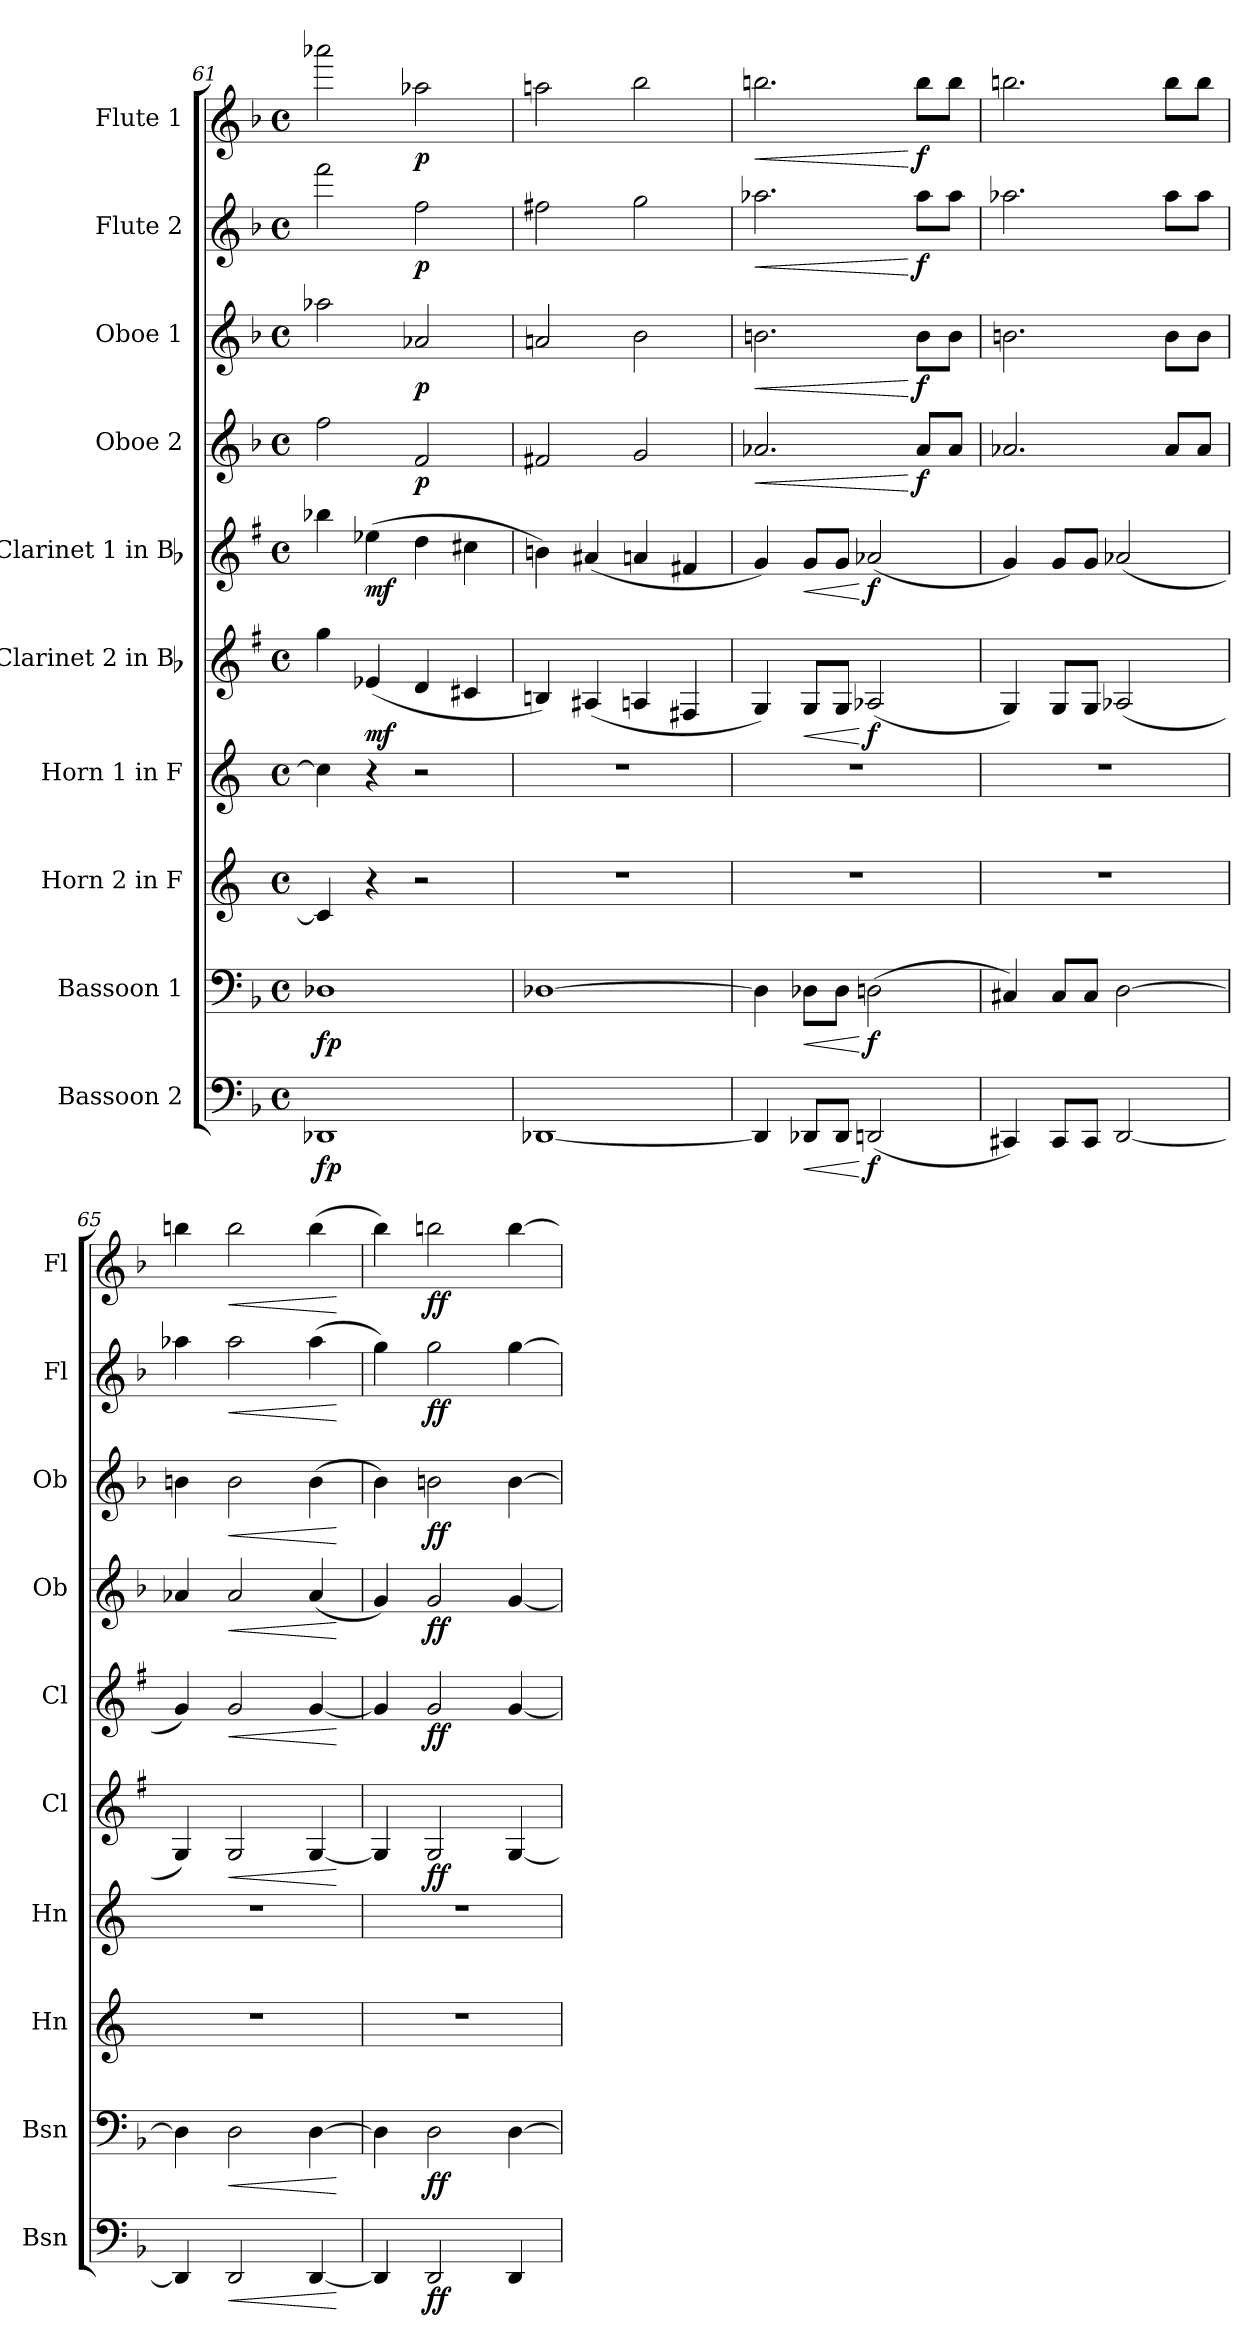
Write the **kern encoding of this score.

**kern	**dynam	**kern	**dynam	**kern	**kern	**kern	**dynam	**kern	**dynam	**kern	**dynam	**kern	**dynam	**kern	**dynam	**kern	**dynam
*part10	*part10	*part9	*part9	*part8	*part7	*part6	*part6	*part5	*part5	*part4	*part4	*part3	*part3	*part2	*part2	*part1	*part1
*staff10	*staff10	*staff9	*staff9	*staff8	*staff7	*staff6	*staff6	*staff5	*staff5	*staff4	*staff4	*staff3	*staff3	*staff2	*staff2	*staff1	*staff1
*I"Bassoon 2	*	*I"Bassoon 1	*	*I"Horn 2 in F	*I"Horn 1 in F	*I"Clarinet 2 in Bb	*	*I"Clarinet 1 in Bb	*	*I"Oboe 2	*	*I"Oboe 1	*	*I"Flute 2	*	*I"Flute 1	*
*I'Bsn	*	*I'Bsn	*	*I'Hn	*I'Hn	*I'Cl	*	*I'Cl	*	*I'Ob	*	*I'Ob	*	*I'Fl	*	*I'Fl	*
*clefF4	*	*clefF4	*	*clefG2	*clefG2	*clefG2	*	*clefG2	*	*clefG2	*	*clefG2	*	*clefG2	*	*clefG2	*
*	*	*	*	*ITrd4c7	*ITrd4c7	*ITrd1c2	*	*ITrd1c2	*	*	*	*	*	*	*	*	*
*k[b-]	*	*k[b-]	*	*k[b-]	*k[b-]	*k[b-]	*	*k[b-]	*	*k[b-]	*	*k[b-]	*	*k[b-]	*	*k[b-]	*
*M4/4	*	*M4/4	*	*M4/4	*M4/4	*M4/4	*	*M4/4	*	*M4/4	*	*M4/4	*	*M4/4	*	*M4/4	*
*met(c)	*	*met(c)	*	*met(c)	*met(c)	*met(c)	*	*met(c)	*	*met(c)	*	*met(c)	*	*met(c)	*	*met(c)	*
=61	=61	=61	=61	=61	=61	=61	=61	=61	=61	=61	=61	=61	=61	=61	=61	=61	=61
!	!LO:DY:b	!	!LO:DY:b	!	!	!	!	!	!	!	!	!	!	!	!	!	!
1DD-X	fp	1D-X	fp	4F/]	4f\]	4ff\	.	4aa-X\	.	2ff\	.	2aa-X\	.	2fff\	.	2aaa-X\	.
!	!	!	!	!	!	!	!LO:DY:b	!	!LO:DY:b	!	!	!	!	!	!	!	!
.	.	.	.	4r	4r	(4d-X/	mf	(4dd-X\	mf	.	.	.	.	.	.	.	.
!	!	!	!	!	!	!	!	!	!	!	!LO:DY:b	!	!LO:DY:b	!	!LO:DY:b	!	!LO:DY:b
.	.	.	.	2r	2r	4c/	.	4cc\	.	2f/	p	2a-X/	p	2ff\	p	2aa-X\	p
.	.	.	.	.	.	4Bn/	.	4bn\	.	.	.	.	.	.	.	.	.
=62	=62	=62	=62	=62	=62	=62	=62	=62	=62	=62	=62	=62	=62	=62	=62	=62	=62
[1DD-X	.	[1D-X	.	1r	1r	4An/)	.	4an\)	.	2f#X/	.	2an/	.	2ff#X\	.	2aan\	.
.	.	.	.	.	.	(4G#X/	.	(4g#X/	.	.	.	.	.	.	.	.	.
.	.	.	.	.	.	4Gn/	.	4gn/	.	2g/	.	2b-\	.	2gg\	.	2bb-\	.
.	.	.	.	.	.	4En/	.	4en/	.	.	.	.	.	.	.	.	.
=63	=63	=63	=63	=63	=63	=63	=63	=63	=63	=63	=63	=63	=63	=63	=63	=63	=63
!	!	!	!	!	!	!	!	!	!	!	!LO:HP:b	!	!LO:HP:b	!	!LO:HP:b	!	!LO:HP:b
4DD-/]	.	4D-\]	.	1r	1r	4F/)	.	4f/)	.	2.a-X/	<	2.bn\	<	2.aa-X\	<	2.bbn\	<
!	!LO:HP:b	!	!LO:HP:b	!	!	!	!LO:HP:b	!	!LO:HP:b	!	!	!	!	!	!	!	!
8DD-X/L	<	8D-X\L	<	.	.	8F/L	<	8f/L	<	.	.	.	.	.	.	.	.
8DD-/J	.	8D-\J	.	.	.	8F/J	.	8f/J	.	.	.	.	.	.	.	.	.
!	!LO:DY:n=1:b	!	!LO:DY:n=1:b	!	!	!	!LO:DY:n=1:b	!	!LO:DY:n=1:b	!	!	!	!	!	!	!	!
(2DDn/	[ f	(2Dn\	[ f	.	.	(2G-X/	[ f	(2g-X/	[ f	.	.	.	.	.	.	.	.
!	!	!	!	!	!	!	!	!	!	!	!LO:DY:n=1:b	!	!LO:DY:n=1:b	!	!LO:DY:n=1:b	!	!LO:DY:n=1:b
.	.	.	.	.	.	.	.	.	.	8a-/L	[ f	8b\L	[ f	8aa-\L	[ f	8bb\L	[ f
.	.	.	.	.	.	.	.	.	.	8a-/J	.	8b\J	.	8aa-\J	.	8bb\J	.
=64	=64	=64	=64	=64	=64	=64	=64	=64	=64	=64	=64	=64	=64	=64	=64	=64	=64
4CC#X/)	.	4C#X/)	.	1r	1r	4F/)	.	4f/)	.	2.a-X/	.	2.bn\	.	2.aa-X\	.	2.bbn\	.
8CC#/L	.	8C#/L	.	.	.	8F/L	.	8f/L	.	.	.	.	.	.	.	.	.
8CC#/J	.	8C#/J	.	.	.	8F/J	.	8f/J	.	.	.	.	.	.	.	.	.
[2DD/	.	[2D\	.	.	.	(2G-X/	.	(2g-X/	.	.	.	.	.	.	.	.	.
.	.	.	.	.	.	.	.	.	.	8a-/L	.	8b\L	.	8aa-\L	.	8bb\L	.
.	.	.	.	.	.	.	.	.	.	8a-/J	.	8b\J	.	8aa-\J	.	8bb\J	.
=65	=65	=65	=65	=65	=65	=65	=65	=65	=65	=65	=65	=65	=65	=65	=65	=65	=65
4DD/]	.	4D\]	.	1r	1r	4F/)	.	4f/)	.	4a-X/	.	4bn\	.	4aa-X\	.	4bbn\	.
!	!LO:HP:b	!	!LO:HP:b	!	!	!	!LO:HP:b	!	!LO:HP:b	!	!LO:HP:b	!	!LO:HP:b	!	!LO:HP:b	!	!LO:HP:b
2DD/	<	2D\	<	.	.	2F/	<	2f/	<	2a-/	<	2b\	<	2aa-\	<	2bb\	<
[4DD/	.	[4D\	.	.	.	[4F/	.	[4f/	.	(4a-/	.	(4b\	.	(4aa-\	.	(4bb\	.
.	[	.	[	.	.	.	[	.	[	.	[	.	[	.	[	.	[
=66	=66	=66	=66	=66	=66	=66	=66	=66	=66	=66	=66	=66	=66	=66	=66	=66	=66
4DD/]	.	4D\]	.	1r	1r	4F/]	.	4f/]	.	4g/)	.	4b-\)	.	4gg\)	.	4bb-\)	.
!	!LO:DY:b	!	!LO:DY:b	!	!	!	!LO:DY:b	!	!LO:DY:b	!	!LO:DY:b	!	!LO:DY:b	!	!LO:DY:b	!	!LO:DY:b
2DD/	ff	2D\	ff	.	.	2F/	ff	2f/	ff	2g/	ff	2bn\	ff	2gg\	ff	2bbn\	ff
4DD/	.	[4D\	.	.	.	[4F/	.	[4f/	.	[4g/	.	[4b\	.	[4gg\	.	[4bb\	.
=	=	=	=	=	=	=	=	=	=	=	=	=	=	=	=	=	=
*-	*-	*-	*-	*-	*-	*-	*-	*-	*-	*-	*-	*-	*-	*-	*-	*-	*-
